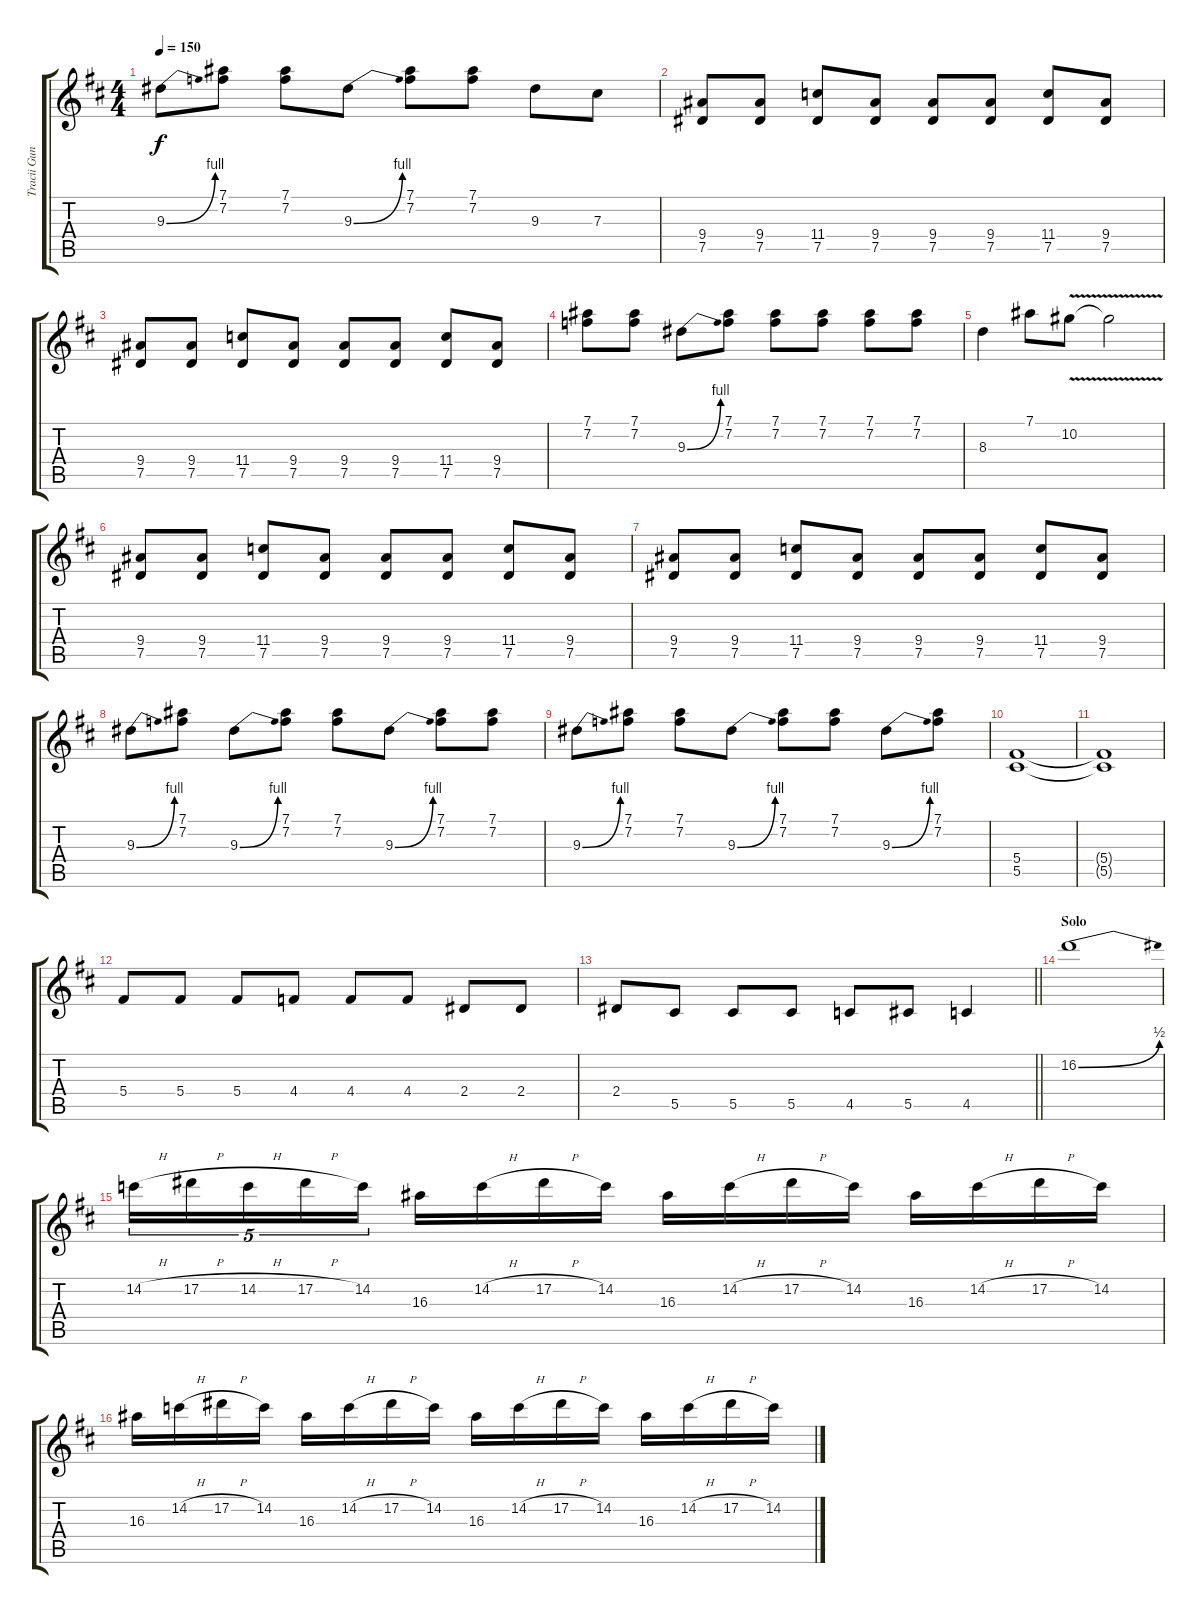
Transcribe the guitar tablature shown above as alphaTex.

\track ("Tracii Guns" "Tracii Gun") {instrument distortionguitar}
\staff {score tabs}
\tuning (Eb4 Bb3 Gb3 Db3 Ab2 Eb2) {hide}
\ts (4 4)
\tempo 150
\clef g2
\ks d
9.3{be (bend 0 0 60 4)}.8{dy f} (7.1 7.2).8 (7.1 7.2).8 9.3{be (bend 0 0 60 4)}.8 (7.1 7.2).8 (7.1 7.2).8 9.3.8 7.3.8 |
(9.4 7.5).8 (9.4 7.5).8 (11.4 7.5).8 (9.4 7.5).8 (9.4 7.5).8 (9.4 7.5).8 (11.4 7.5).8 (9.4 7.5).8 |
(9.4 7.5).8 (9.4 7.5).8 (11.4 7.5).8 (9.4 7.5).8 (9.4 7.5).8 (9.4 7.5).8 (11.4 7.5).8 (9.4 7.5).8 |
(7.1 7.2).8 (7.1 7.2).8 9.3{be (bend 0 0 60 4)}.8 (7.1 7.2).8 (7.1 7.2).8 (7.1 7.2).8 (7.1 7.2).8 (7.1 7.2).8 |
8.3.4 7.1.8 10.2{v}.8 10.2{t}.2 |
(9.4 7.5).8 (9.4 7.5).8 (11.4 7.5).8 (9.4 7.5).8 (9.4 7.5).8 (9.4 7.5).8 (11.4 7.5).8 (9.4 7.5).8 |
(9.4 7.5).8 (9.4 7.5).8 (11.4 7.5).8 (9.4 7.5).8 (9.4 7.5).8 (9.4 7.5).8 (11.4 7.5).8 (9.4 7.5).8 |
9.3{be (bend 0 0 60 4)}.8 (7.1 7.2).8 9.3{be (bend 0 0 60 4)}.8 (7.1 7.2).8 (7.1 7.2).8 9.3{be (bend 0 0 60 4)}.8 (7.1 7.2).8 (7.1 7.2).8 |
9.3{be (bend 0 0 60 4)}.8 (7.1 7.2).8 (7.1 7.2).8 9.3{be (bend 0 0 60 4)}.8 (7.1 7.2).8 (7.1 7.2).8 9.3{be (bend 0 0 60 4)}.8 (7.1 7.2).8 |
(5.4 5.5).1 |
(5.4{t} 5.5{t}).1 |
5.4.8 5.4.8 5.4.8 4.4.8 4.4.8 4.4.8 2.4.8 2.4.8 |
\barLineRight lightlight
2.4.8 5.5.8 5.5.8 5.5.8 4.5.8 5.5.8 4.5.4 |
\section ("" "Solo")
16.2{be (bend 0 0 60 2)}.1 |
14.2{h}.16{tu (5 4)} 17.2{h}.16{tu (5 4)} 14.2{h}.16{tu (5 4)} 17.2{h}.16{tu (5 4)} 14.2.16{tu (5 4)} 16.3.16 14.2{h}.16 17.2{h}.16 14.2.16 16.3.16 14.2{h}.16 17.2{h}.16 14.2.16 16.3.16 14.2{h}.16 17.2{h}.16 14.2.16 |
16.3.16 14.2{h}.16 17.2{h}.16 14.2.16 16.3.16 14.2{h}.16 17.2{h}.16 14.2.16 16.3.16 14.2{h}.16 17.2{h}.16 14.2.16 16.3.16 14.2{h}.16 17.2{h}.16 14.2.16
